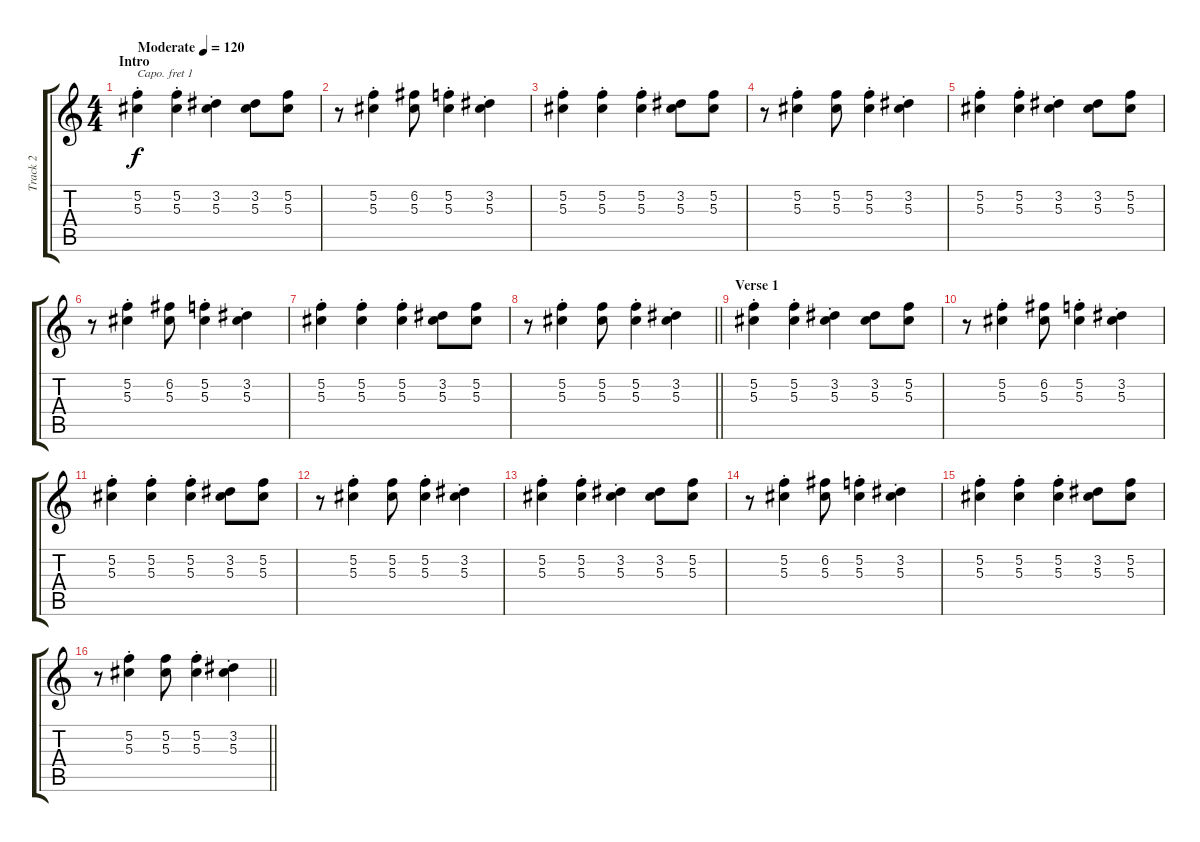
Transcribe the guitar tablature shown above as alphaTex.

\track ("Track 2" "Track 2") {instrument electricguitarclean}
\staff {score tabs}
\capo 1
\tuning (E4 B3 G3 D3 A2 E2) {hide}
\ts (4 4)
\section ("" "Intro")
\tempo (120 "Moderate")
\clef g2
\ks c
(5.2{st} 5.3{st}).4{dy f instrument electricguitarclean} (5.2{st} 5.3{st}).4 (3.2{st} 5.3{st}).4 (3.2 5.3).8 (5.2 5.3).8 |
r.8 (5.2{st} 5.3{st}).4 (6.2 5.3).8 (5.2{st} 5.3{st}).4 (3.2{st} 5.3{st}).4 |
(5.2{st} 5.3{st}).4 (5.2{st} 5.3{st}).4 (5.2{st} 5.3{st}).4 (3.2 5.3).8 (5.2 5.3).8 |
r.8 (5.2{st} 5.3{st}).4 (5.2 5.3).8 (5.2{st} 5.3{st}).4 (3.2{st} 5.3{st}).4 |
(5.2{st} 5.3{st}).4 (5.2{st} 5.3{st}).4 (3.2{st} 5.3{st}).4 (3.2 5.3).8 (5.2 5.3).8 |
r.8 (5.2{st} 5.3{st}).4 (6.2 5.3).8 (5.2{st} 5.3{st}).4 (3.2{st} 5.3{st}).4 |
(5.2{st} 5.3{st}).4 (5.2{st} 5.3{st}).4 (5.2{st} 5.3{st}).4 (3.2 5.3).8 (5.2 5.3).8 |
\barLineRight lightlight
r.8 (5.2{st} 5.3{st}).4 (5.2 5.3).8 (5.2{st} 5.3{st}).4 (3.2{st} 5.3{st}).4 |
\section ("" "Verse 1")
(5.2{st} 5.3{st}).4 (5.2{st} 5.3{st}).4 (3.2{st} 5.3{st}).4 (3.2 5.3).8 (5.2 5.3).8 |
r.8 (5.2{st} 5.3{st}).4 (6.2 5.3).8 (5.2{st} 5.3{st}).4 (3.2{st} 5.3{st}).4 |
(5.2{st} 5.3{st}).4 (5.2{st} 5.3{st}).4 (5.2{st} 5.3{st}).4 (3.2 5.3).8 (5.2 5.3).8 |
r.8 (5.2{st} 5.3{st}).4 (5.2 5.3).8 (5.2{st} 5.3{st}).4 (3.2{st} 5.3{st}).4 |
(5.2{st} 5.3{st}).4 (5.2{st} 5.3{st}).4 (3.2{st} 5.3{st}).4 (3.2 5.3).8 (5.2 5.3).8 |
r.8 (5.2{st} 5.3{st}).4 (6.2 5.3).8 (5.2{st} 5.3{st}).4 (3.2{st} 5.3{st}).4 |
(5.2{st} 5.3{st}).4 (5.2{st} 5.3{st}).4 (5.2{st} 5.3{st}).4 (3.2 5.3).8 (5.2 5.3).8 |
\barLineRight lightlight
r.8 (5.2{st} 5.3{st}).4 (5.2 5.3).8 (5.2{st} 5.3{st}).4 (3.2{st} 5.3{st}).4
